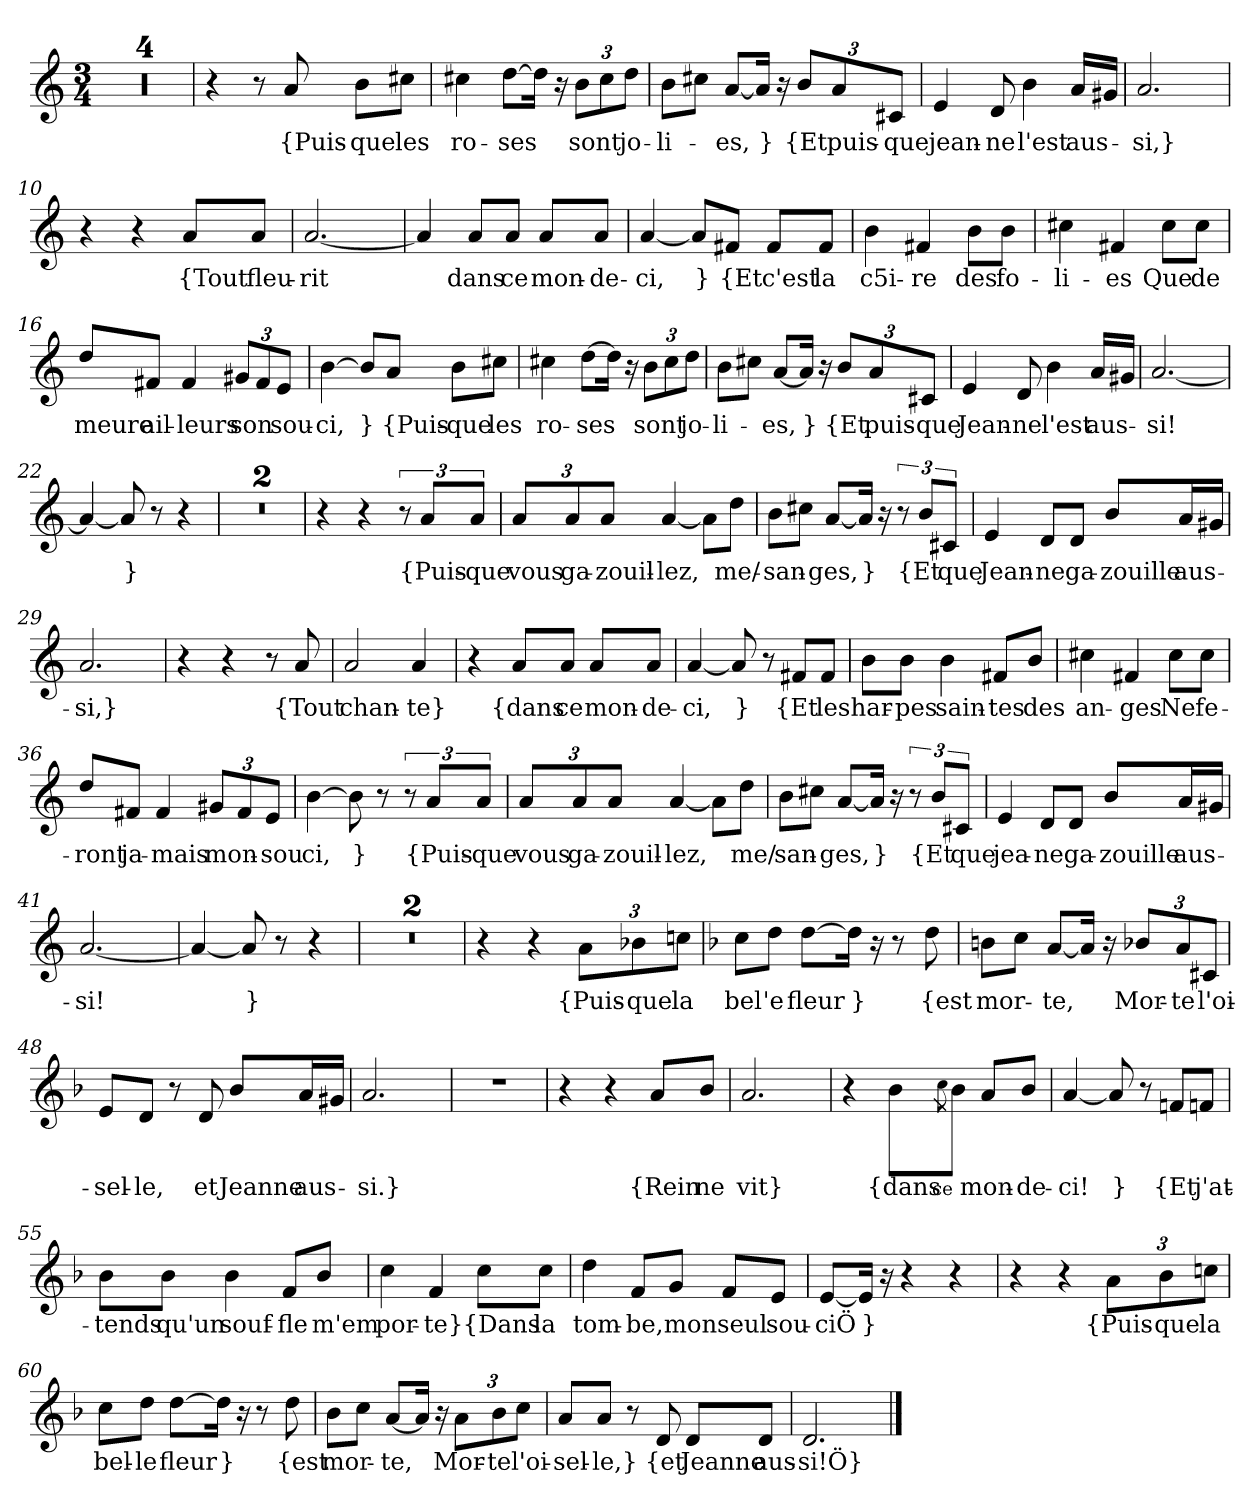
**kern	**text
*part1	*part1
*staff1	*staff1
*clefG2	*
*M3/4	*
=1	=1
2.r	.
=2	=2
2.r	.
=3	=3
2.r	.
=4	=4
2.r	.
=5	=5
4r	.
8r	.
8a	{Puis-
8b\L	-que
8cc#X\J	les
=6	=6
4cc#X	ro-
[8dd\L	-ses
16dd\Jk]	.
16r	.
12b\L	sont
12cc#\	.
12dd\J	jo-
=7	=7
8b\L	-li-
8cc#X\J	.
[8a/L	-es,
16a/Jk]	}
16r	.
12b/L	{Et
12a/	puis-
12c#X/J	-que
=8	=8
4e	jean-
8d	-ne
4b	l'est
16a/LL	aus-
16g#X/JJ	.
=9	=9
2.a	-si,}
=10	=10
4r	.
4r	.
8a/L	{Tout
8a/J	fleu-
=11	=11
[2.a	-rit
=12	=12
4a]	.
8a/L	dans
8a/J	ce
8a/L	mon-
8a/J	-de-
=13	=13
[4a	-ci,
8a/L]	}
8f#/J	{Et
8f#/L	c'est
8f#/J	la
=14	=14
4b	c5i-
4f#	-re
8b\L	des
8b\J	fo-
=15	=15
4cc#X	-li-
4f#	-es
8cc#\L	Que
8cc#\J	de
=16	=16
8dd/L	meure
8f#/J	ail-
4f#	-leurs
12g#X/L	son
12f#/	.
12e/J	sou-
=17	=17
[4b	-ci,
8b/L]	}
8a/J	{Puis-
8b\L	-que
8cc#X\J	les
=18	=18
4cc#X	ro-
[8dd\L	-ses
16dd\Jk]	.
16r	.
12b\L	sont
12cc#\	.
12dd\J	jo-
=19	=19
8b\L	-li-
8cc#X\J	.
[8a/L	-es,
16a/Jk]	}
16r	.
12b/L	{Et
12a/	puis-
12c#X/J	-que
=20	=20
4e	Jean-
8d	-ne
4b	l'est
16a/LL	aus-
16g#X/JJ	.
=21	=21
[2.a	-si!
=22	=22
4a_	.
8a]	}
8r	.
4r	.
=23	=23
2.r	.
=24	=24
2.r	.
=25	=25
4r	.
4r	.
12r	.
12a/L	{Puis-
12a/J	-que
=26	=26
12a/L	vous
12a/	ga-
12a/J	zouil-
[4a	-lez,
8a\L]	.
8dd\J	me/-
=27	=27
8b\L	-san-
8cc#X\J	.
[8a/L	-ges,
16a/Jk]	}
16r	.
12r	.
12b/L	{Et
12c#X/J	que
=28	=28
4e	Jean-
8d/L	-ne
8d/J	ga-
8b/L	-zouille
16a/L	aus-
16g#X/JJ	.
=29	=29
2.a	-si,}
=30	=30
4r	.
4r	.
8r	.
8a	{Tout
=31	=31
2a	chan-
4a	-te}
=32	=32
4r	.
8a/L	{dans
8a/J	ce
8a/L	mon-
8a/J	-de-
=33	=33
[4a	-ci,
8a]	}
8r	.
8f#/L	{Et
8f#/J	les
=34	=34
8b\L	har-
8b\J	-pes
4b	sain-
8f#/L	-tes
8b/J	des
=35	=35
4cc#X	an-
4f#	-ges
8cc#\L	Ne
8cc#\J	fe-
=36	=36
8dd/L	-ront
8f#/J	ja-
4f#	-mais
12g#X/L	mon-
12f#/	.
12e/J	-sou
=37	=37
[4b	-ci,
8b]	}
8r	.
12r	.
12a/L	{Puis-
12a/J	-que
=38	=38
12a/L	vous
12a/	ga-
12a/J	-zouil-
[4a	-lez,
8a\L]	.
8dd\J	me/
=39	=39
8b\L	-san-
8cc#X\J	.
[8a/L	-ges,
16a/Jk]	}
16r	.
12r	.
12b/L	{Et
12c#X/J	que
=40	=40
4e	jea-
8d/L	-ne
8d/J	ga-
8b/L	-zouille
16a/L	aus-
16g#X/JJ	.
=41	=41
[2.a	-si!
=42	=42
4a_	.
8a]	}
8r	.
4r	.
=43	=43
2.r	.
=44	=44
2.r	.
=45	=45
4r	.
4r	.
12a\L	{Puis-
12b-X\	-que
12ccn\J	la
=46	=46
*k[b-]	*
8cc\L	bel
8dd\J	'e
[8dd\L	fleur
16dd\Jk]	}
16r	.
8r	.
8dd	{est
=47	=47
8bn\L	mor-
8cc\J	.
[8a/L	-te,
16a/Jk]	.
16r	.
12b-X/L	Mor-
12a/	-te
12c#X/J	l'oi-
=48	=48
8e/L	-sel-
8d/J	-le,
8r	.
8d	et
8b-/L	Jeanne
16a/L	aus-
16g#X/JJ	.
=49	=49
2.a	-si.}
=50	=50
2.r	.
=51	=51
4r	.
4r	.
8a/L	{Rein
8b-/J	ne
=52	=52
2.a	vit}
=53	=53
4r	.
8b-\L	{dans
8qcc\	ce
8b-\J	.
8a/L	mon-
8b-/J	-de-
=54	=54
[4a	-ci!
8a]	}
8r	.
8fn/L	{Et
8fn/J	j'at-
=55	=55
8b-\L	-tends
8b-\J	qu'un
4b-	souf-
8f/L	-fle
8b-/J	m'em
=56	=56
4cc	-por-
4f	-te}
8cc\L	{Dans
8cc\J	la
=57	=57
4dd	tom-
8f/L	-be,
8g/J	mon
8f/L	seul
8e/J	sou-
=58	=58
[8e/L	ciÖ
16e/Jk]	}
16r	.
4r	.
4r	.
=59	=59
4r	.
4r	.
12a\L	{Puis-
12b-\	-que
12ccn\J	la
=60	=60
8cc\L	bel-
8dd\J	-le
[8dd\L	fleur
16dd\Jk]	}
16r	.
8r	.
8dd	{est
=61	=61
8b-\L	mor-
8cc\J	.
[8a/L	te,
16a/Jk]	.
16r	.
12a\L	Mor-
12b-\	-te
12cc\J	l'oi-
=62	=62
8a/L	-sel-
8a/J	-le,}
8r	.
8d	{et
8d/L	Jeanne
8d/J	aus-
=63	=63
2.d	-si!Ö}
==	==
*-	*-
